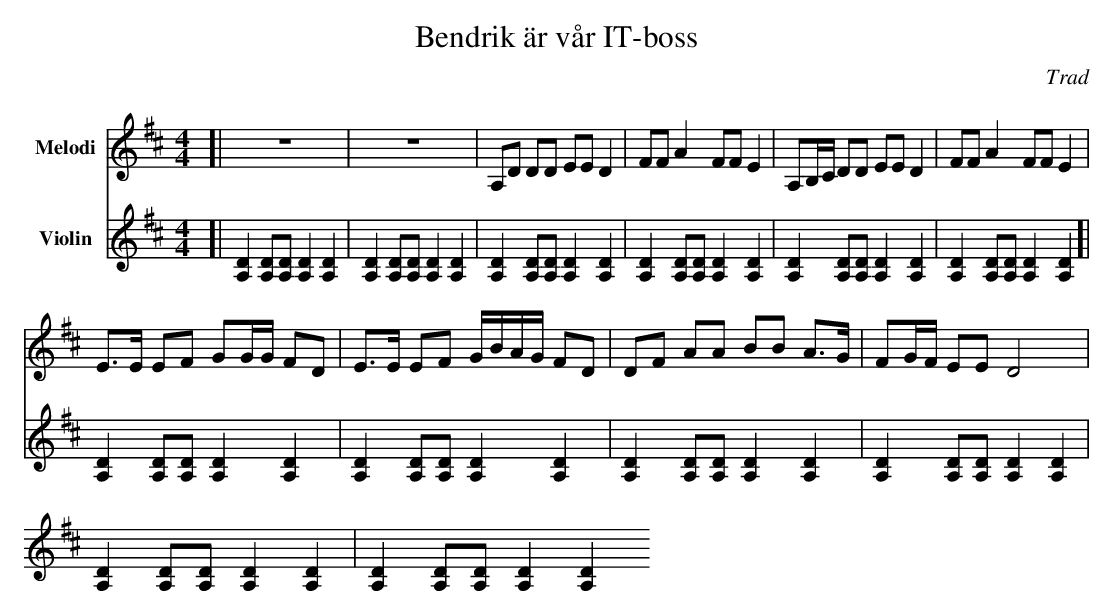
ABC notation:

X:1
T:Bendrik är vår IT-boss
O:Trad
M:4/4
L:1/8
K:D
V:V1 name=Melodi
V:V2 name=Violin
%%score V1 V2
[V:V1][|z8 | z8 | A,D DD EE D2 | FF A2 FF E2 | A,B,/C/ DD EE D2 | FF A2 FF E2 |
[V:V2][|[A,D]2 [A,D][A,D] [A,D]2 [A,D]2 |[A,D]2 [A,D][A,D] [A,D]2 [A,D]2 | [A,D]2 [A,D][A,D] [A,D]2 [A,D]2 | [A,D]2 [A,D][A,D] [A,D]2 [A,D]2 | [A,D]2 [A,D][A,D] [A,D]2 [A,D]2 | [A,D]2 [A,D][A,D] [A,D]2 [A,D]2
[V:V1]E>E EF GG/G/ FD | E>E EF G/B/A/G/ FD  |  DF AA BB A>G | FG/F/ EE D4 |
[V:V2][|[A,D]2 [A,D][A,D] [A,D]2 [A,D]2 |[A,D]2 [A,D][A,D] [A,D]2 [A,D]2 | [A,D]2 [A,D][A,D] [A,D]2 [A,D]2 | [A,D]2 [A,D][A,D] [A,D]2 [A,D]2 | [A,D]2 [A,D][A,D] [A,D]2 [A,D]2 | [A,D]2 [A,D][A,D] [A,D]2 [A,D]2
